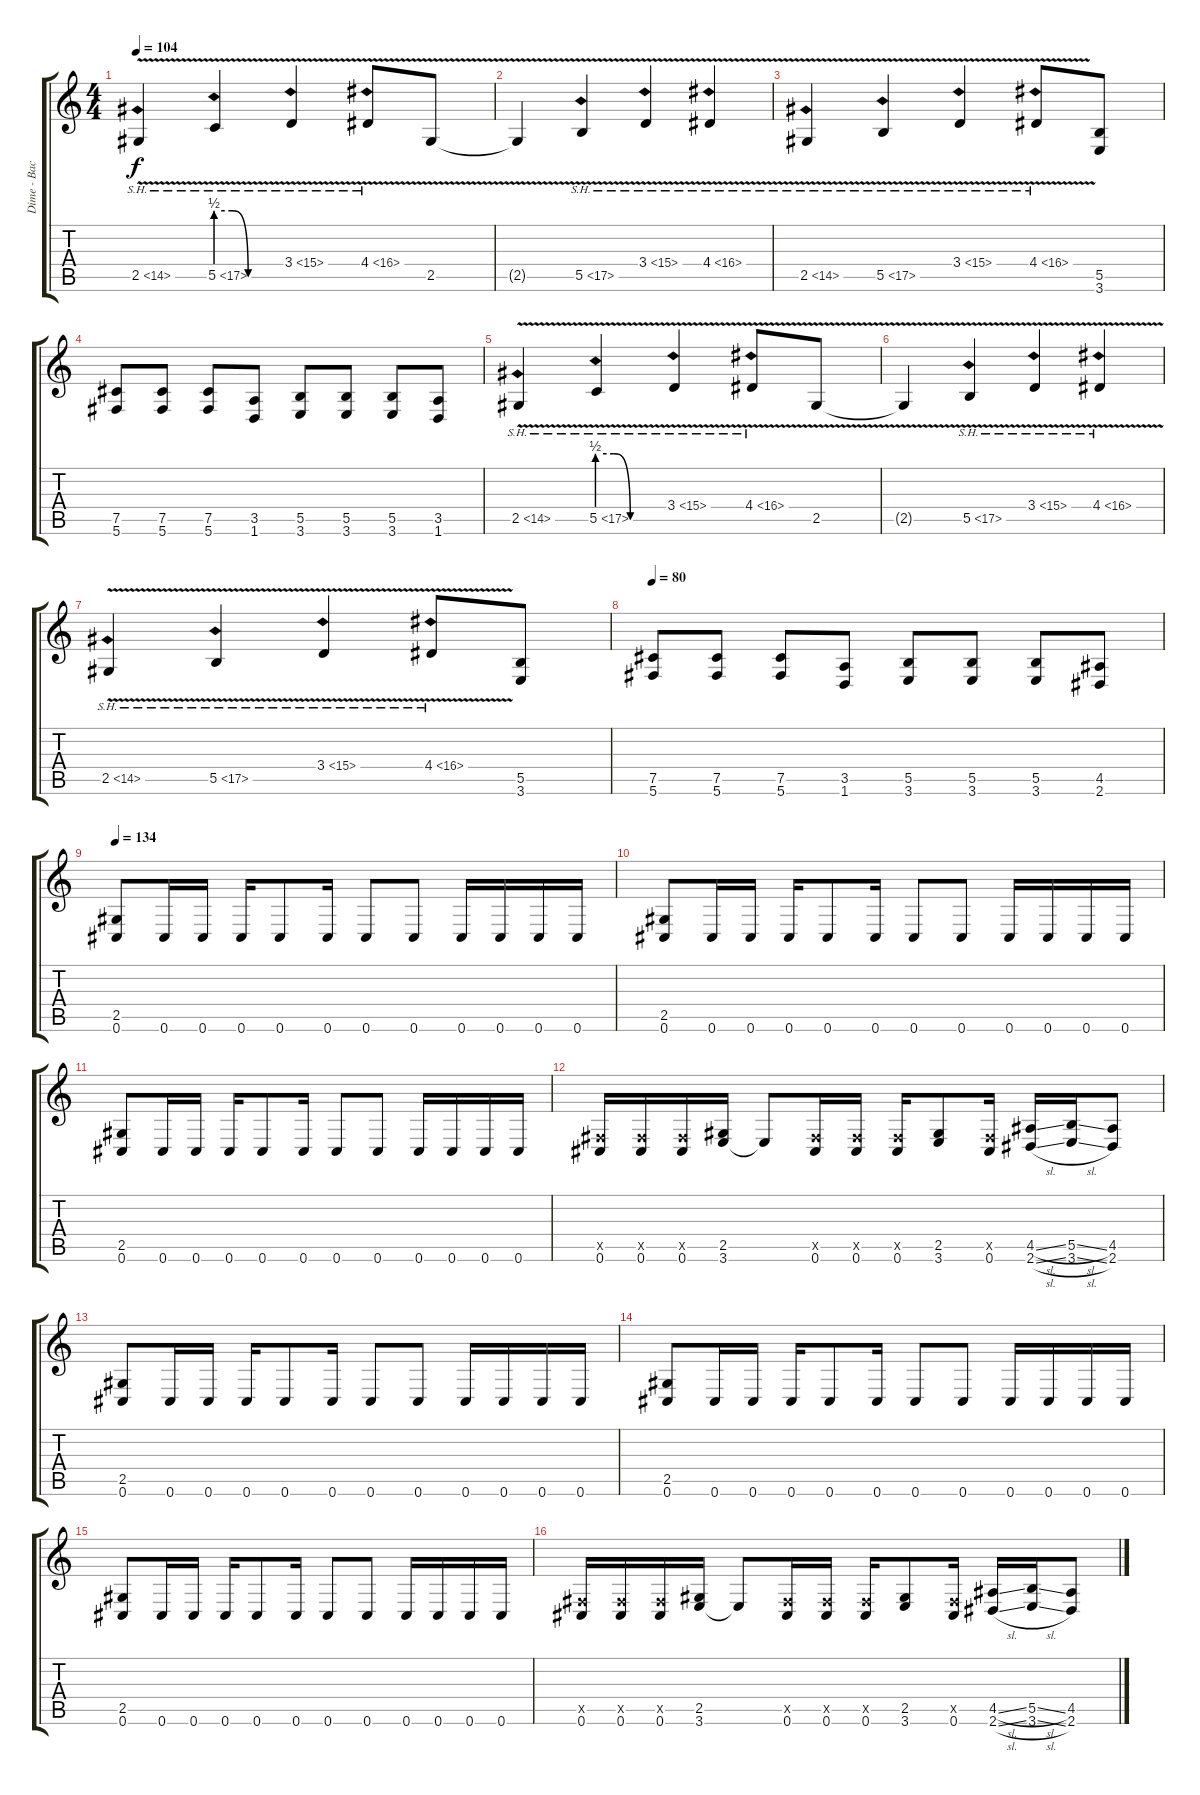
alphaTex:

\track ("Dime - Back Guitar" "Dime - Bac") {instrument distortionguitar}
\staff {score tabs}
\tuning (Db4 Ab3 E3 B2 Gb2 Db2) {hide}
\ts (4 4)
\tempo 104
\clef g2
\ks c
2.5{sh 12 v}.4{dy f} 5.5{be (custom 0 2 15 2 30 0 60 0) sh 12 v}.4 3.4{sh 12 v}.4 4.4{sh 12 v}.8 2.5{v}.8 |
2.5{v t}.4 5.5{sh 12 v}.4 3.4{sh 12 v}.4 4.4{sh 12 v}.4 |
2.5{sh 12 v}.4 5.5{sh 12 v}.4 3.4{sh 12 v}.4 4.4{sh 12 v}.8 (5.5 3.6).8 |
(7.5 5.6).8 (7.5 5.6).8 (7.5 5.6).8 (3.5 1.6).8 (5.5 3.6).8 (5.5 3.6).8 (5.5 3.6).8 (3.5 1.6).8 |
2.5{sh 12 v}.4 5.5{be (custom 0 2 15 2 30 0 60 0) sh 12 v}.4 3.4{sh 12 v}.4 4.4{sh 12 v}.8 2.5{v}.8 |
2.5{v t}.4 5.5{sh 12 v}.4 3.4{sh 12 v}.4 4.4{sh 12 v}.4 |
2.5{sh 12 v}.4 5.5{sh 12 v}.4 3.4{sh 12 v}.4 4.4{sh 12 v}.8 (5.5 3.6).8 |
\tempo 80
(7.5 5.6).8 (7.5 5.6).8 (7.5 5.6).8 (3.5 1.6).8 (5.5 3.6).8 (5.5 3.6).8 (5.5 3.6).8 (4.5 2.6).8 |
\tempo 134
(2.5 0.6).8 0.6.16 0.6.16 0.6.16 0.6.8 0.6.16 0.6.8 0.6.8 0.6.16 0.6.16 0.6.16 0.6.16 |
(2.5 0.6).8 0.6.16 0.6.16 0.6.16 0.6.8 0.6.16 0.6.8 0.6.8 0.6.16 0.6.16 0.6.16 0.6.16 |
(2.5 0.6).8 0.6.16 0.6.16 0.6.16 0.6.8 0.6.16 0.6.8 0.6.8 0.6.16 0.6.16 0.6.16 0.6.16 |
(0.5{x} 0.6).16 (0.5{x} 0.6).16 (0.5{x} 0.6).16 (2.5 3.6).16 3.6{t}.8 (0.5{x} 0.6).16 (0.5{x} 0.6).16 (0.5{x} 0.6).16 (2.5 3.6).8 (0.5{x} 0.6).16 (4.5{sl} 2.6{sl}).16 (5.5{sl} 3.6{sl}).16 (4.5 2.6).8 |
(2.5 0.6).8 0.6.16 0.6.16 0.6.16 0.6.8 0.6.16 0.6.8 0.6.8 0.6.16 0.6.16 0.6.16 0.6.16 |
(2.5 0.6).8 0.6.16 0.6.16 0.6.16 0.6.8 0.6.16 0.6.8 0.6.8 0.6.16 0.6.16 0.6.16 0.6.16 |
(2.5 0.6).8 0.6.16 0.6.16 0.6.16 0.6.8 0.6.16 0.6.8 0.6.8 0.6.16 0.6.16 0.6.16 0.6.16 |
(0.5{x} 0.6).16 (0.5{x} 0.6).16 (0.5{x} 0.6).16 (2.5 3.6).16 3.6{t}.8 (0.5{x} 0.6).16 (0.5{x} 0.6).16 (0.5{x} 0.6).16 (2.5 3.6).8 (0.5{x} 0.6).16 (4.5{sl} 2.6{sl}).16 (5.5{sl} 3.6{sl}).16 (4.5 2.6).8
